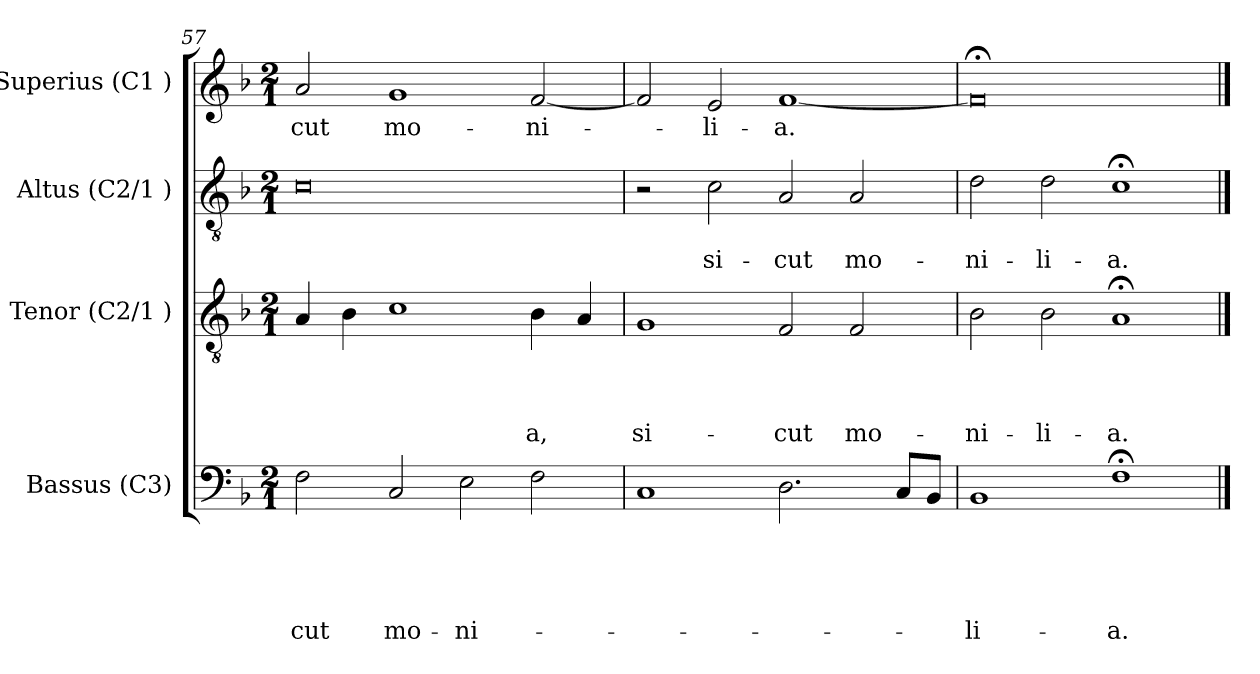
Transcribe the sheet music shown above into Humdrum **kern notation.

**kern	**text	**text	**text	**text	**text	**kern	**text	**text	**text	**text	**kern	**text	**text	**kern	**text
*part4	*part4	*part4	*part4	*part4	*part4	*part3	*part3	*part3	*part3	*part3	*part2	*part2	*part2	*part1	*part1
*staff4	*staff4	*staff4	*staff4	*staff4	*staff4	*staff3	*staff3	*staff3	*staff3	*staff3	*staff2	*staff2	*staff2	*staff1	*staff1
*I"Bassus (C3)	*	*	*	*	*	*I"Tenor (C2/1 )	*	*	*	*	*I"Altus (C2/1 )	*	*	*I"Superius (C1 )	*
*I'B.	*	*	*	*	*	*I'T.	*	*	*	*	*I'A.	*	*	*I'C.	*
!!LO:LB:g=z
*clefF4	*	*	*	*	*	*clefGv2	*	*	*	*	*clefGv2	*	*	*clefG2	*
*k[b-]	*	*	*	*	*	*k[b-]	*	*	*	*	*k[b-]	*	*	*k[b-]	*
*F:	*	*	*	*	*	*F:	*	*	*	*	*F:	*	*	*F:	*
*M2/1	*	*	*	*	*	*M2/1	*	*	*	*	*M2/1	*	*	*M2/1	*
=57	=57	=57	=57	=57	=57	=57	=57	=57	=57	=57	=57	=57	=57	=57	=57
!	!	!	!	!	!LO:LY:b	!	!	!	!	!	!	!	!	!	!LO:LY:b
2F\	.	.	.	.	-cut	4A/	.	.	.	.	0c	.	.	2a/	-cut
.	.	.	.	.	.	4B-\	.	.	.	.	.	.	.	.	.
!	!	!	!	!	!LO:LY:b	!	!	!	!	!	!	!	!	!	!LO:LY:b
2C/	.	.	.	.	mo-	1c	.	.	.	.	.	.	.	1g	mo-
!	!	!	!	!	!LO:LY:b	!	!	!	!	!	!	!	!	!	!
2E\	.	.	.	.	-ni-	.	.	.	.	.	.	.	.	.	.
!	!	!	!	!	!	!	!	!	!	!LO:LY:b	!	!	!	!	!LO:LY:b
2F\	.	.	.	.	.	4B-\	.	.	.	-a,	.	.	.	[<2f/	-ni-
.	.	.	.	.	.	4A/	.	.	.	.	.	.	.	.	.
=58	=58	=58	=58	=58	=58	=58	=58	=58	=58	=58	=58	=58	=58	=58	=58
!	!	!	!	!	!	!	!	!	!	!LO:LY:b	!	!	!	!	!
1C	.	.	.	.	.	1G	.	.	.	si-	2r	.	.	2f/]	.
!	!	!	!	!	!	!	!	!	!	!	!	!	!LO:LY:b	!	!LO:LY:b
.	.	.	.	.	.	.	.	.	.	.	2c\	.	si-	2e/	-li-
!	!	!	!	!	!	!	!	!	!	!LO:LY:b	!	!	!LO:LY:b	!	!LO:LY:b
2.D\	.	.	.	.	.	2F/	.	.	.	-cut	2A/	.	-cut	[<1f	-a.
!	!	!	!	!	!	!	!	!	!	!LO:LY:b	!	!	!LO:LY:b	!	!
.	.	.	.	.	.	2F/	.	.	.	mo-	2A/	.	mo-	.	.
8C/L	.	.	.	.	.	.	.	.	.	.	.	.	.	.	.
8BB-/J	.	.	.	.	.	.	.	.	.	.	.	.	.	.	.
=59	=59	=59	=59	=59	=59	=59	=59	=59	=59	=59	=59	=59	=59	=59	=59
!	!	!	!	!	!LO:LY:b:rj	!	!	!	!	!LO:LY:b	!	!	!LO:LY:b	!	!
1BB-	.	.	.	.	-li-	2B-\	.	.	.	-ni-	2d\	.	-ni-	0f;]	.
!	!	!	!	!	!	!	!	!	!	!LO:LY:b	!	!	!LO:LY:b	!	!
.	.	.	.	.	.	2B-\	.	.	.	-li-	2d\	.	-li-	.	.
!	!	!	!	!	!LO:LY:b	!	!	!	!	!LO:LY:b	!	!	!LO:LY:b	!	!
1F;<	.	.	.	.	-a.	1A;	.	.	.	-a.	1c;<	.	-a.	.	.
==	==	==	==	==	==	==	==	==	==	==	==	==	==	==	==
*-	*-	*-	*-	*-	*-	*-	*-	*-	*-	*-	*-	*-	*-	*-	*-
